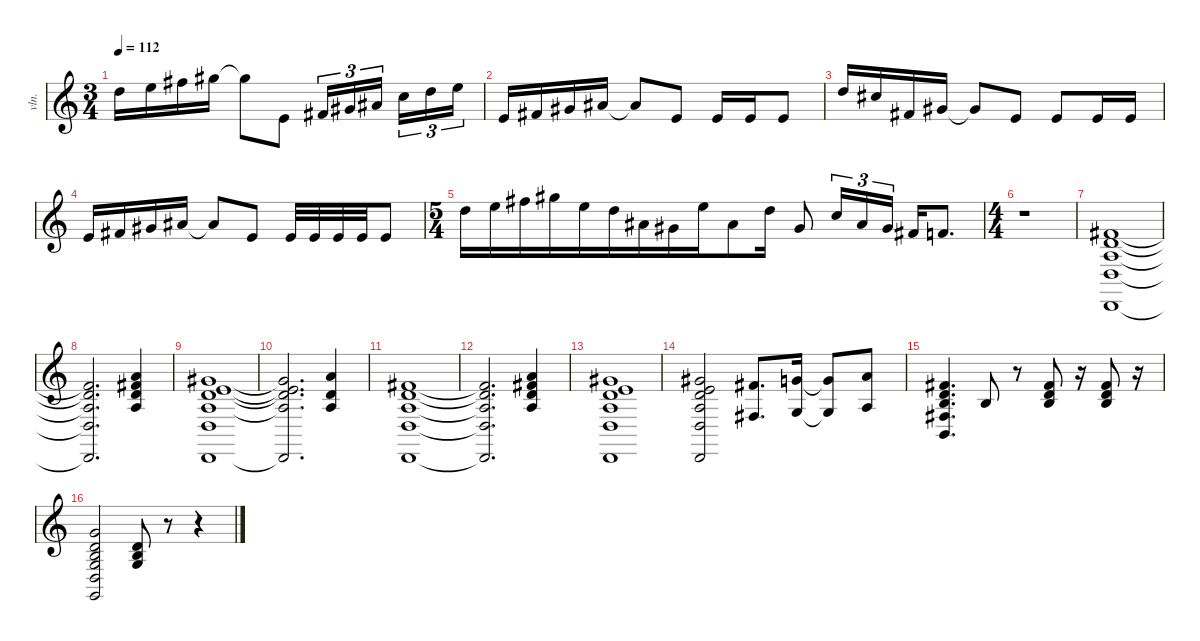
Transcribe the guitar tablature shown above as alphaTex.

\defaultSystemsLayout 4
\hideDynamics
\bracketExtendMode nobrackets
\otherSystemsTrackNameOrientation horizontal
\track ("Jordan Rudess" "vln.") {instrument stringensemble1}
\staff {score}
\tuning (E4 B3 G3 D3 A2 E2 B1)
\ts (3 4)
\tempo 112
\clef g2
\ks c
10.1.16{dy f beam Down} 12.1.16{beam Down} 14.1{acc #}.16{beam Down} 16.1{acc #}.16{beam Down} 16.1{t acc #}.8{beam Down} 9.3.8{beam Down} 11.3{acc #}.16{tu (3 2) beam Up} 13.3{acc #}.16{tu (3 2) beam Up} 15.3{acc #}.16{tu (3 2) beam Up} 13.2.16{tu (3 2) beam Down} 15.2.16{tu (3 2) beam Down} 17.2.16{tu (3 2) beam Down} |
9.3.16{beam Up} 11.3{acc #}.16{beam Up} 13.3{acc #}.16{beam Up} 15.3{acc #}.16{beam Up} 15.3{t acc #}.8{beam Up} 9.3.8{beam Up} 9.3.16{beam Up} 9.3.16{beam Up} 9.3.8{beam Up} |
15.2.16{beam Up} 14.2{acc #}.16{beam Up} 11.3{acc #}.16{beam Up} 13.3{acc #}.16{beam Up} 13.3{t acc #}.8{beam Up} 9.3.8{beam Up} 9.3.8{beam Up} 9.3.16{beam Up} 9.3.16{beam Up} |
9.3.16{beam Up} 11.3{acc #}.16{beam Up} 13.3{acc #}.16{beam Up} 15.3{acc #}.16{beam Up} 15.3{t acc #}.8{beam Up} 9.3.8{beam Up} 9.3.32{beam Up} 9.3.32{beam Up} 9.3.32{beam Up} 9.3.32{beam Up} 9.3.8{beam Up} |
\ts (5 4)
\beaming (8 6 4)
15.2.16{beam Down} 17.2.16{beam Down} 14.1{acc #}.16{beam Down} 16.1{acc #}.16{beam Down} 17.2.16{beam Down} 15.2.16{beam Down} 15.3{acc #}.16{beam Down} 13.3{acc #}.16{beam Down} 17.2.16{beam Down} 15.3{acc #}.8{beam Down} 15.2.16{beam Down} 13.3{acc #}.8{beam Up} 13.2.16{tu (3 2) beam Up} 11.2{acc #}.16{tu (3 2) beam Up} 13.3{acc #}.16{tu (3 2) beam Up} 11.3{acc #}.16{beam Up} 10.3.8{d beam Up} |
\ts (4 4)
\beaming (8 2 2 2 2)
r.1{beam Down} |
(7.2{acc #} 7.3 7.4 5.5 3.7).1{beam Up} |
(7.2{t acc #} 7.3{t} 7.4{t} 5.5{t} 3.7{t}).2{d beam Up} (5.1 7.2{acc #} 7.3 7.4).4{beam Up} |
(4.1{acc #} 5.2 7.3 7.4 5.5 3.7).1{beam Up} |
(4.1{t acc #} 5.2{t} 7.3{t} 7.4{t} 3.7{t}).2{d beam Up} (5.1 7.3 7.4).4{beam Up} |
(7.2{acc #} 7.3 7.4 5.5 3.7).1{beam Up} |
(7.2{t acc #} 7.3{t} 7.4{t} 5.5{t} 3.7{t}).2{d beam Up} (5.1 7.2{acc #} 7.3 7.4).4{beam Up} |
(4.1{acc #} 5.2 7.3 7.4 5.5 3.7).1{beam Up} |
(4.1{acc #} 5.2 7.3 7.4 5.5 3.7).2{beam Up} (11.3{acc #} 9.5{acc #}).8{d beam Up} (12.3 10.5).16{beam Up} (12.3{t} 10.5{t}).8{beam Up} (14.3 12.5).8{beam Up} |
(2.1{acc #} 3.2 4.3 4.4{acc #} 2.5).4{d instrument acousticgrandpiano beam Up} 4.3.8{beam Up} r.8{beam Up} (2.1{acc #} 3.2 4.3).8{beam Up} r.16{beam Up} (2.1{acc #} 3.2 4.3).8{beam Up} r.16{beam Up} |
(3.1 3.2 4.3 5.4 5.5 3.6).2{beam Up} (3.2 4.3 5.4).8{beam Up} r.8{beam Up} r.4{beam Up}
